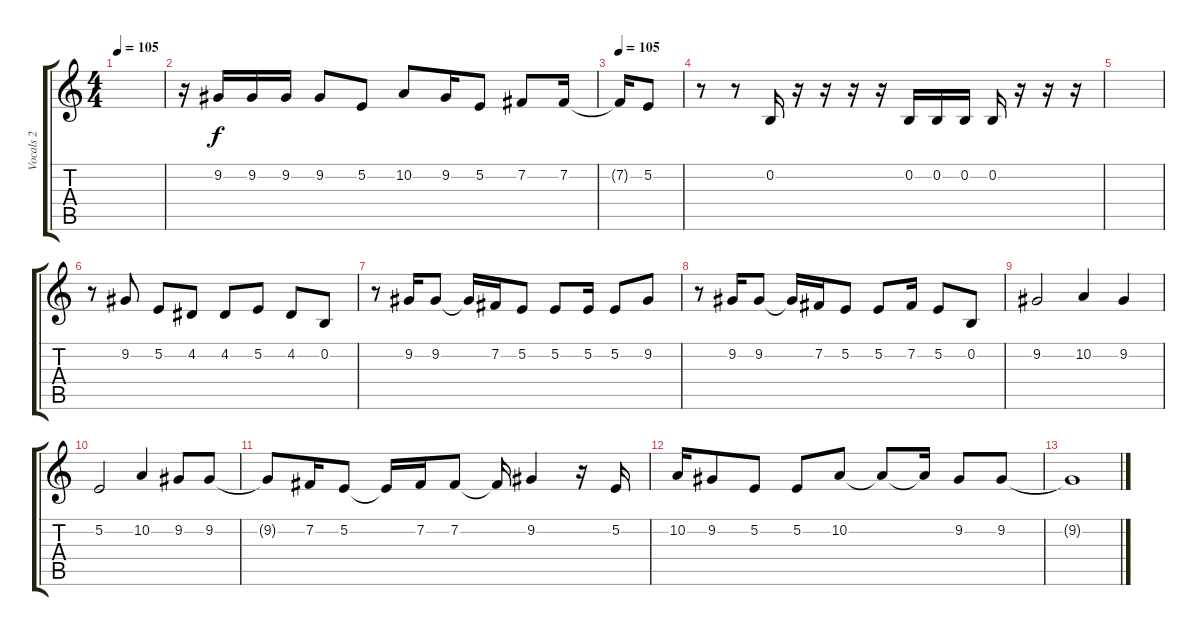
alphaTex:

\track ("Vocals 2" "Vocals 2") {instrument clarinet}
\staff {score tabs}
\tuning (E4 B3 G3 D3 A2 E2) {hide}
\ts (4 4)
\tempo 105
\clef g2
\ks c
|
r.16 9.2.16 9.2.16 9.2.16 9.2.8 5.2.8 10.2.8 9.2.16 5.2.8 7.2.8 7.2.16 |
\tempo 105
7.2{t}.16 5.2.8 |
r.8 r.8 0.2.16 r.16 r.16 r.16 r.16 0.2.16 0.2.16 0.2.16 0.2.16 r.16 r.16 r.16 |
|
r.8{volume 12} 9.2.8 5.2.8 4.2.8 4.2.8 5.2.8 4.2.8 0.2.8 |
r.8 9.2.16 9.2.8 9.2{t}.16 7.2.16 5.2.8 5.2.8 5.2.16 5.2.8 9.2.8 |
r.8 9.2.16 9.2.8 9.2{t}.16 7.2.16 5.2.8 5.2.8 7.2.16 5.2.8 0.2.8 |
9.2.2{volume 16} 10.2.4 9.2.4 |
5.2.2 10.2.4 9.2.8 9.2.8 |
9.2{t}.8 7.2.16 5.2.8 5.2{t}.16 7.2.16 7.2.8 7.2{t}.16 9.2.4 r.16 5.2.16 |
10.2.16 9.2.8 5.2.8 5.2.8 10.2.8 10.2{t}.8 10.2{t}.16 9.2.8 9.2.8 |
9.2{t}.1
